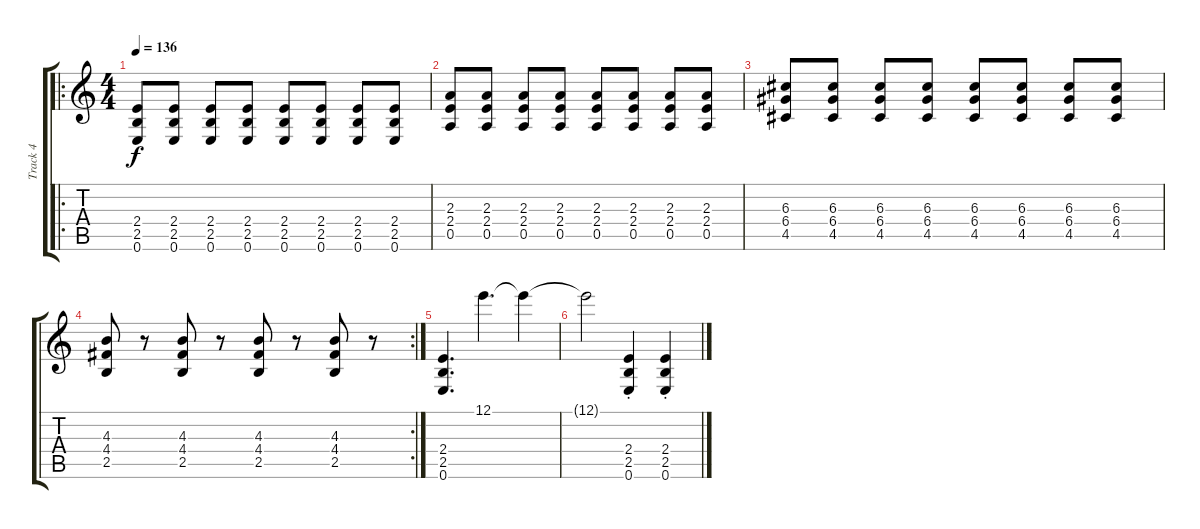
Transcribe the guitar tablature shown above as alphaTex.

\track ("Track 4" "Track 4") {instrument distortionguitar}
\staff {score tabs}
\tuning (E4 B3 G3 D3 A2 E2) {hide}
\ro
\ts (4 4)
\tempo 136
\clef g2
\ks c
(2.4 2.5 0.6).8{dy f} (2.4 2.5 0.6).8 (2.4 2.5 0.6).8 (2.4 2.5 0.6).8 (2.4 2.5 0.6).8 (2.4 2.5 0.6).8 (2.4 2.5 0.6).8 (2.4 2.5 0.6).8 |
(2.3 2.4 0.5).8 (2.3 2.4 0.5).8 (2.3 2.4 0.5).8 (2.3 2.4 0.5).8 (2.3 2.4 0.5).8 (2.3 2.4 0.5).8 (2.3 2.4 0.5).8 (2.3 2.4 0.5).8 |
(6.3 6.4 4.5).8 (6.3 6.4 4.5).8 (6.3 6.4 4.5).8 (6.3 6.4 4.5).8 (6.3 6.4 4.5).8 (6.3 6.4 4.5).8 (6.3 6.4 4.5).8 (6.3 6.4 4.5).8 |
\rc 2
(4.3 4.4 2.5).8 r.8 (4.3 4.4 2.5).8 r.8 (4.3 4.4 2.5).8 r.8 (4.3 4.4 2.5).8 r.8 |
(2.4 2.5 0.6).4{d} 12.1.4{d} 12.1{t}.4 |
12.1{t}.2 (2.4{st} 2.5{st} 0.6{st}).4 (2.4{st} 2.5{st} 0.6{st}).4
